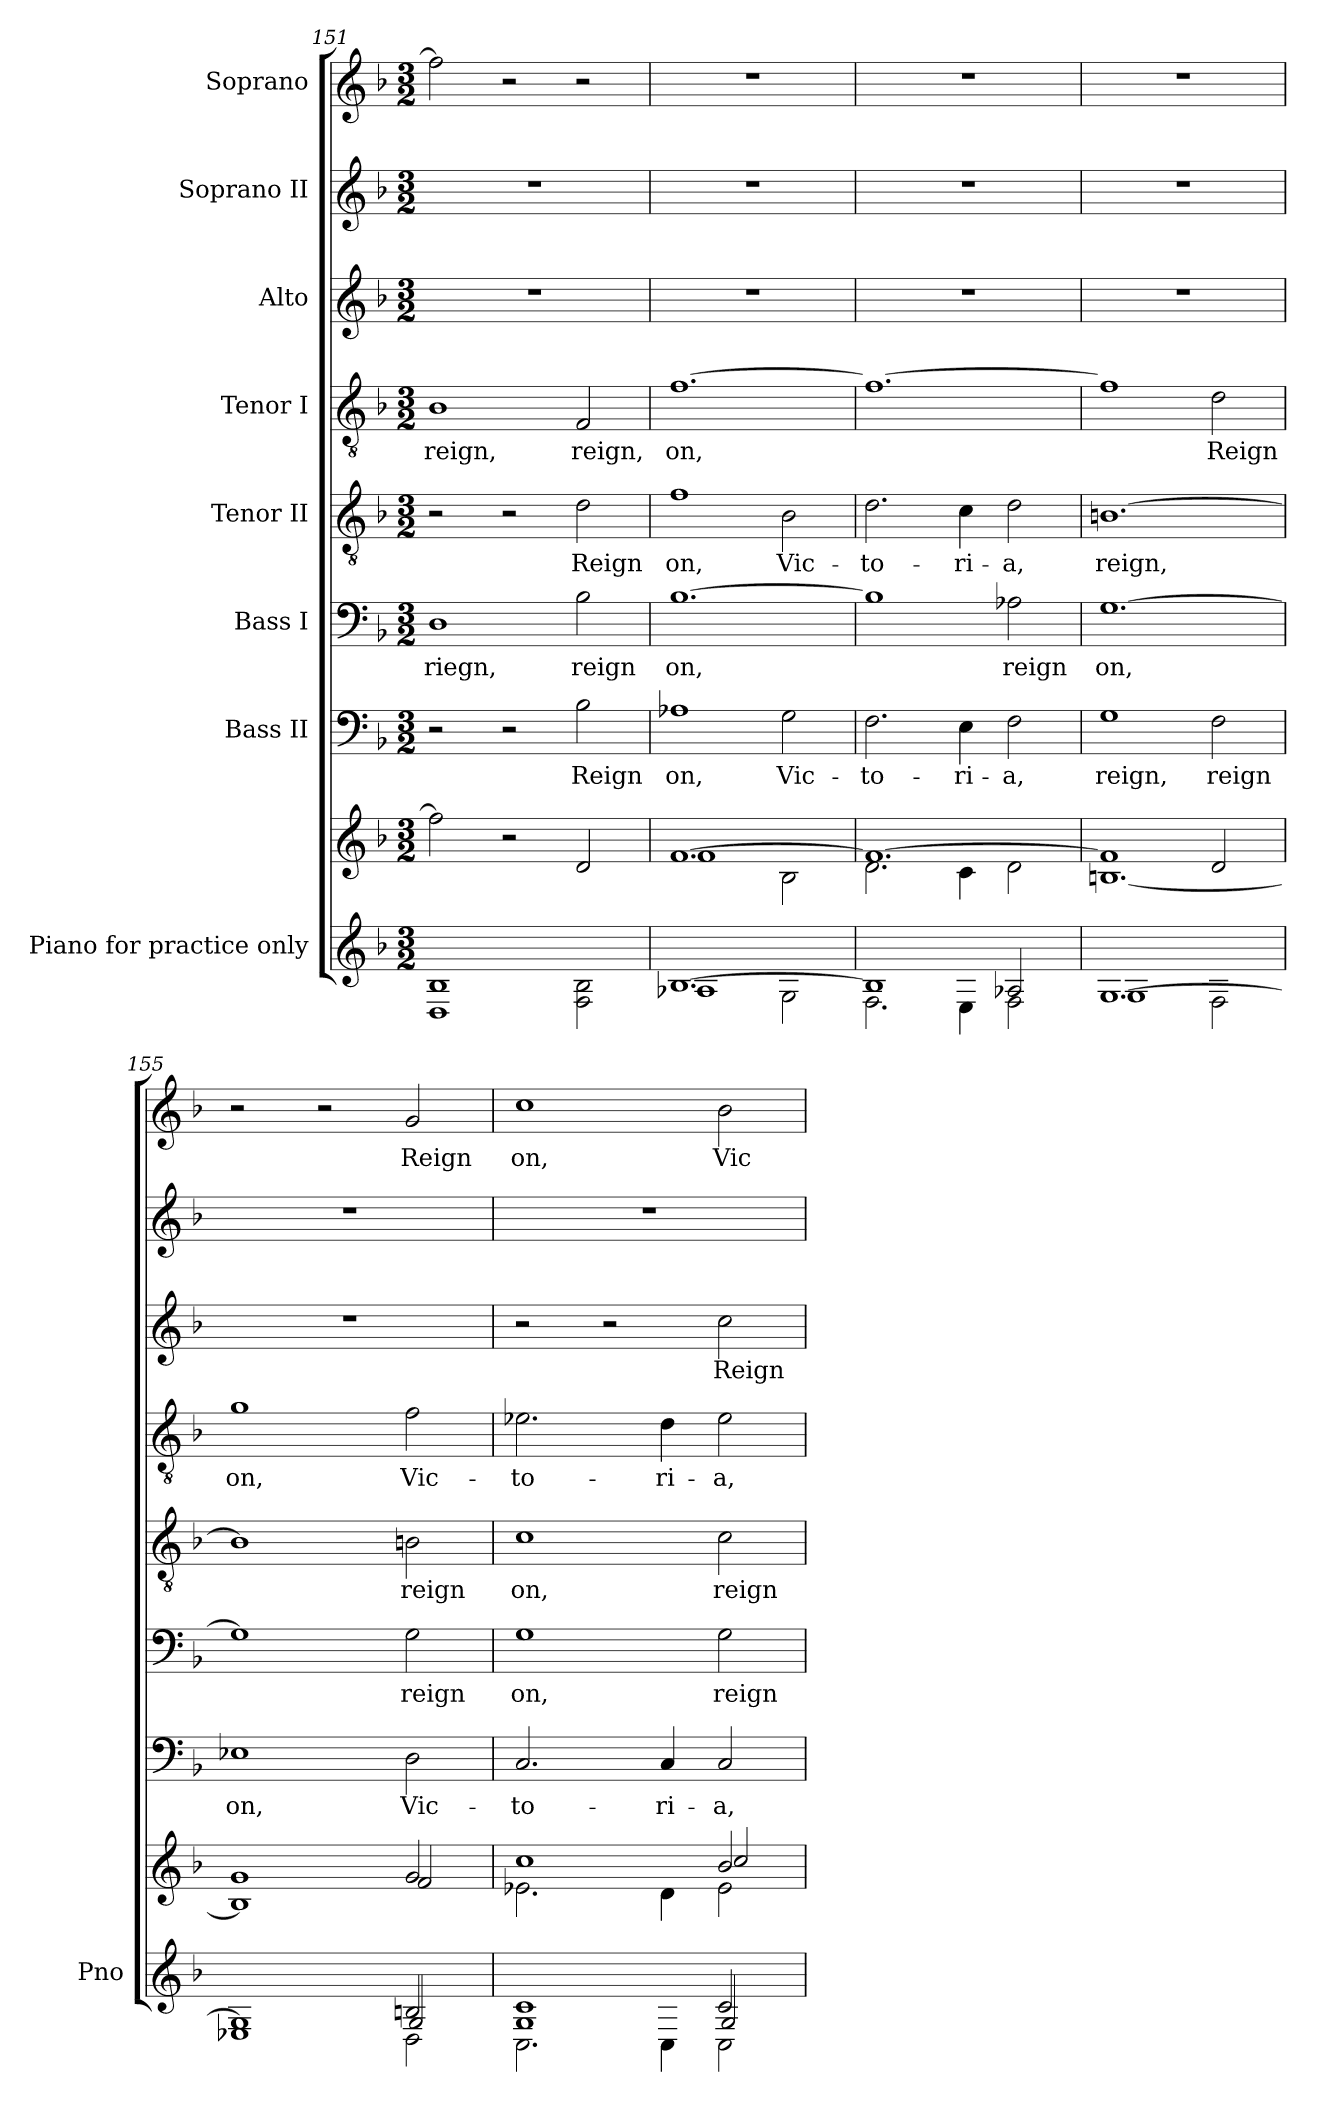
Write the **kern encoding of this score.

**kern	**kern	**kern	**text	**kern	**text	**kern	**text	**kern	**text	**kern	**text	**kern	**kern	**text
*part8	*part8	*part7	*part7	*part6	*part6	*part5	*part5	*part4	*part4	*part3	*part3	*part2	*part1	*part1
*staff9	*staff8	*staff7	*staff7	*staff6	*staff6	*staff5	*staff5	*staff4	*staff4	*staff3	*staff3	*staff2	*staff1	*staff1
*I"Piano for practice only	*	*I"Bass II	*	*I"Bass I	*	*I"Tenor II	*	*I"Tenor I	*	*I"Alto	*	*I"Soprano II	*I"Soprano	*
*I'Pno	*	*	*	*	*	*	*	*	*	*	*	*	*	*
*clefG2	*clefG2	*clefF4	*	*clefF4	*	*clefGv2	*	*clefGv2	*	*clefG2	*	*clefG2	*clefG2	*
*k[b-]	*k[b-]	*k[b-]	*	*k[b-]	*	*k[b-]	*	*k[b-]	*	*k[b-]	*	*k[b-]	*k[b-]	*
*M3/2	*M3/2	*M3/2	*	*M3/2	*	*M3/2	*	*M3/2	*	*M3/2	*	*M3/2	*M3/2	*
=151	=151	=151	=151	=151	=151	=151	=151	=151	=151	=151	=151	=151	=151	=151
!	!	!	!	!	!LO:LY:b	!	!	!	!LO:LY:b	!	!	!	!	!
1D 1B-	2ff\]	2r	.	1D	riegn,	2r	.	1B-	reign,	1.r	.	1.r	2ff\]	.
.	2r	2r	.	.	.	2r	.	.	.	.	.	.	2r	.
!	!	!	!LO:LY:b	!	!LO:LY:b	!	!LO:LY:b	!	!LO:LY:b	!	!	!	!	!
2F\ 2B-\	2d/	2B-\	Reign	2B-\	reign	2d\	Reign	2F/	reign,	.	.	.	2r	.
!!LO:LB:g=z
=152	=152	=152	=152	=152	=152	=152	=152	=152	=152	=152	=152	=152	=152	=152
*^	*^	*	*	*	*	*	*	*	*	*	*	*	*	*
!	!	!	!	!	!LO:LY:b	!	!LO:LY:b	!	!LO:LY:b	!	!LO:LY:b	!	!	!	!	!
[1.B-	1A-X	[1.f	1f	1A-X	on,	[1.B-	on,	1f	on,	[1.f	on,	1.r	.	1.r	1.r	.
!	!	!	!	!	!LO:LY:b	!	!	!	!LO:LY:b	!	!	!	!	!	!	!
.	2G\	.	2B-\	2G\	Vic-	.	.	2B-\	Vic-	.	.	.	.	.	.	.
=153	=153	=153	=153	=153	=153	=153	=153	=153	=153	=153	=153	=153	=153	=153	=153	=153
!	!	!	!	!	!LO:LY:b	!	!	!	!LO:LY:b	!	!	!	!	!	!	!
1B-]	2.F\	1.f_	2.d\	2.F\	-to-	1B-]	.	2.d\	-to-	1.f_	.	1.r	.	1.r	1.r	.
!	!	!	!	!	!LO:LY:b	!	!	!	!LO:LY:b	!	!	!	!	!	!	!
.	4E\	.	4c\	4E\	-ri-	.	.	4c\	-ri-	.	.	.	.	.	.	.
!	!	!	!	!	!LO:LY:b	!	!LO:LY:b	!	!LO:LY:b	!	!	!	!	!	!	!
2A-X/	2F\	.	2d\	2F\	-a,	2A-X\	reign	2d\	-a,	.	.	.	.	.	.	.
=154	=154	=154	=154	=154	=154	=154	=154	=154	=154	=154	=154	=154	=154	=154	=154	=154
!	!	!	!	!	!LO:LY:b	!	!LO:LY:b	!	!LO:LY:b	!	!	!	!	!	!	!
[1.G	1G	1f]	[1.Bn	1G	reign,	[1.G	on,	[1.Bn	reign,	1f]	.	1.r	.	1.r	1.r	.
!	!	!	!	!	!LO:LY:b	!	!	!	!	!	!LO:LY:b	!	!	!	!	!
.	2F\	2d/	.	2F\	reign	.	.	.	.	2d\	Reign	.	.	.	.	.
=155	=155	=155	=155	=155	=155	=155	=155	=155	=155	=155	=155	=155	=155	=155	=155	=155
*	*^	*	*^	*	*	*	*	*	*	*	*	*	*	*	*	*
!	!	!	!	!	!	!	!LO:LY:b	!	!	!	!	!	!LO:LY:b	!	!	!	!	!
1G]	1ryy	1E-X	1g	1B]	1ryy	1E-X	on,	1G]	.	1B]	.	1g	on,	1.r	.	1.r	2r	.
.	.	.	.	.	.	.	.	.	.	.	.	.	.	.	.	.	2r	.
!	!	!	!	!	!	!	!LO:LY:b	!	!LO:LY:b	!	!LO:LY:b	!	!LO:LY:b	!	!	!	!	!LO:LY:b
2Bn/	2G/	2D\	2g/	2ryy	2f/	2D\	Vic-	2G\	reign	2Bn\	reign	2f\	Vic-	.	.	.	2g/	Reign
=156	=156	=156	=156	=156	=156	=156	=156	=156	=156	=156	=156	=156	=156	=156	=156	=156	=156	=156
!	!	!	!	!	!	!	!LO:LY:b	!	!LO:LY:b	!	!LO:LY:b	!	!LO:LY:b	!	!	!	!	!LO:LY:b
1c	1G	2.C\	1cc	1ryy	2.e-X\	2.C/	-to-	1G	on,	1c	on,	2.e-X\	-to-	2r	.	1.r	1cc	on,
.	.	.	.	.	.	.	.	.	.	.	.	.	.	2r	.	.	.	.
!	!	!	!	!	!	!	!LO:LY:b	!	!	!	!	!	!LO:LY:b	!	!	!	!	!
.	.	4C\	.	.	4d\	4C/	-ri-	.	.	.	.	4d\	-ri-	.	.	.	.	.
!	!	!	!	!	!	!	!LO:LY:b	!	!LO:LY:b	!	!LO:LY:b	!	!LO:LY:b	!	!LO:LY:b	!	!	!LO:LY:b
2c/	2G/	2C\	2b-/	2cc/	2e-\	2C/	-a,	2G\	reign	2c\	reign	2e-\	-a,	2cc\	Reign	.	2b-\	Vic-
*v	*v	*v	*	*	*	*	*	*	*	*	*	*	*	*	*	*	*	*
*	*v	*v	*v	*	*	*	*	*	*	*	*	*	*	*	*	*
=	=	=	=	=	=	=	=	=	=	=	=	=	=	=
*-	*-	*-	*-	*-	*-	*-	*-	*-	*-	*-	*-	*-	*-	*-
